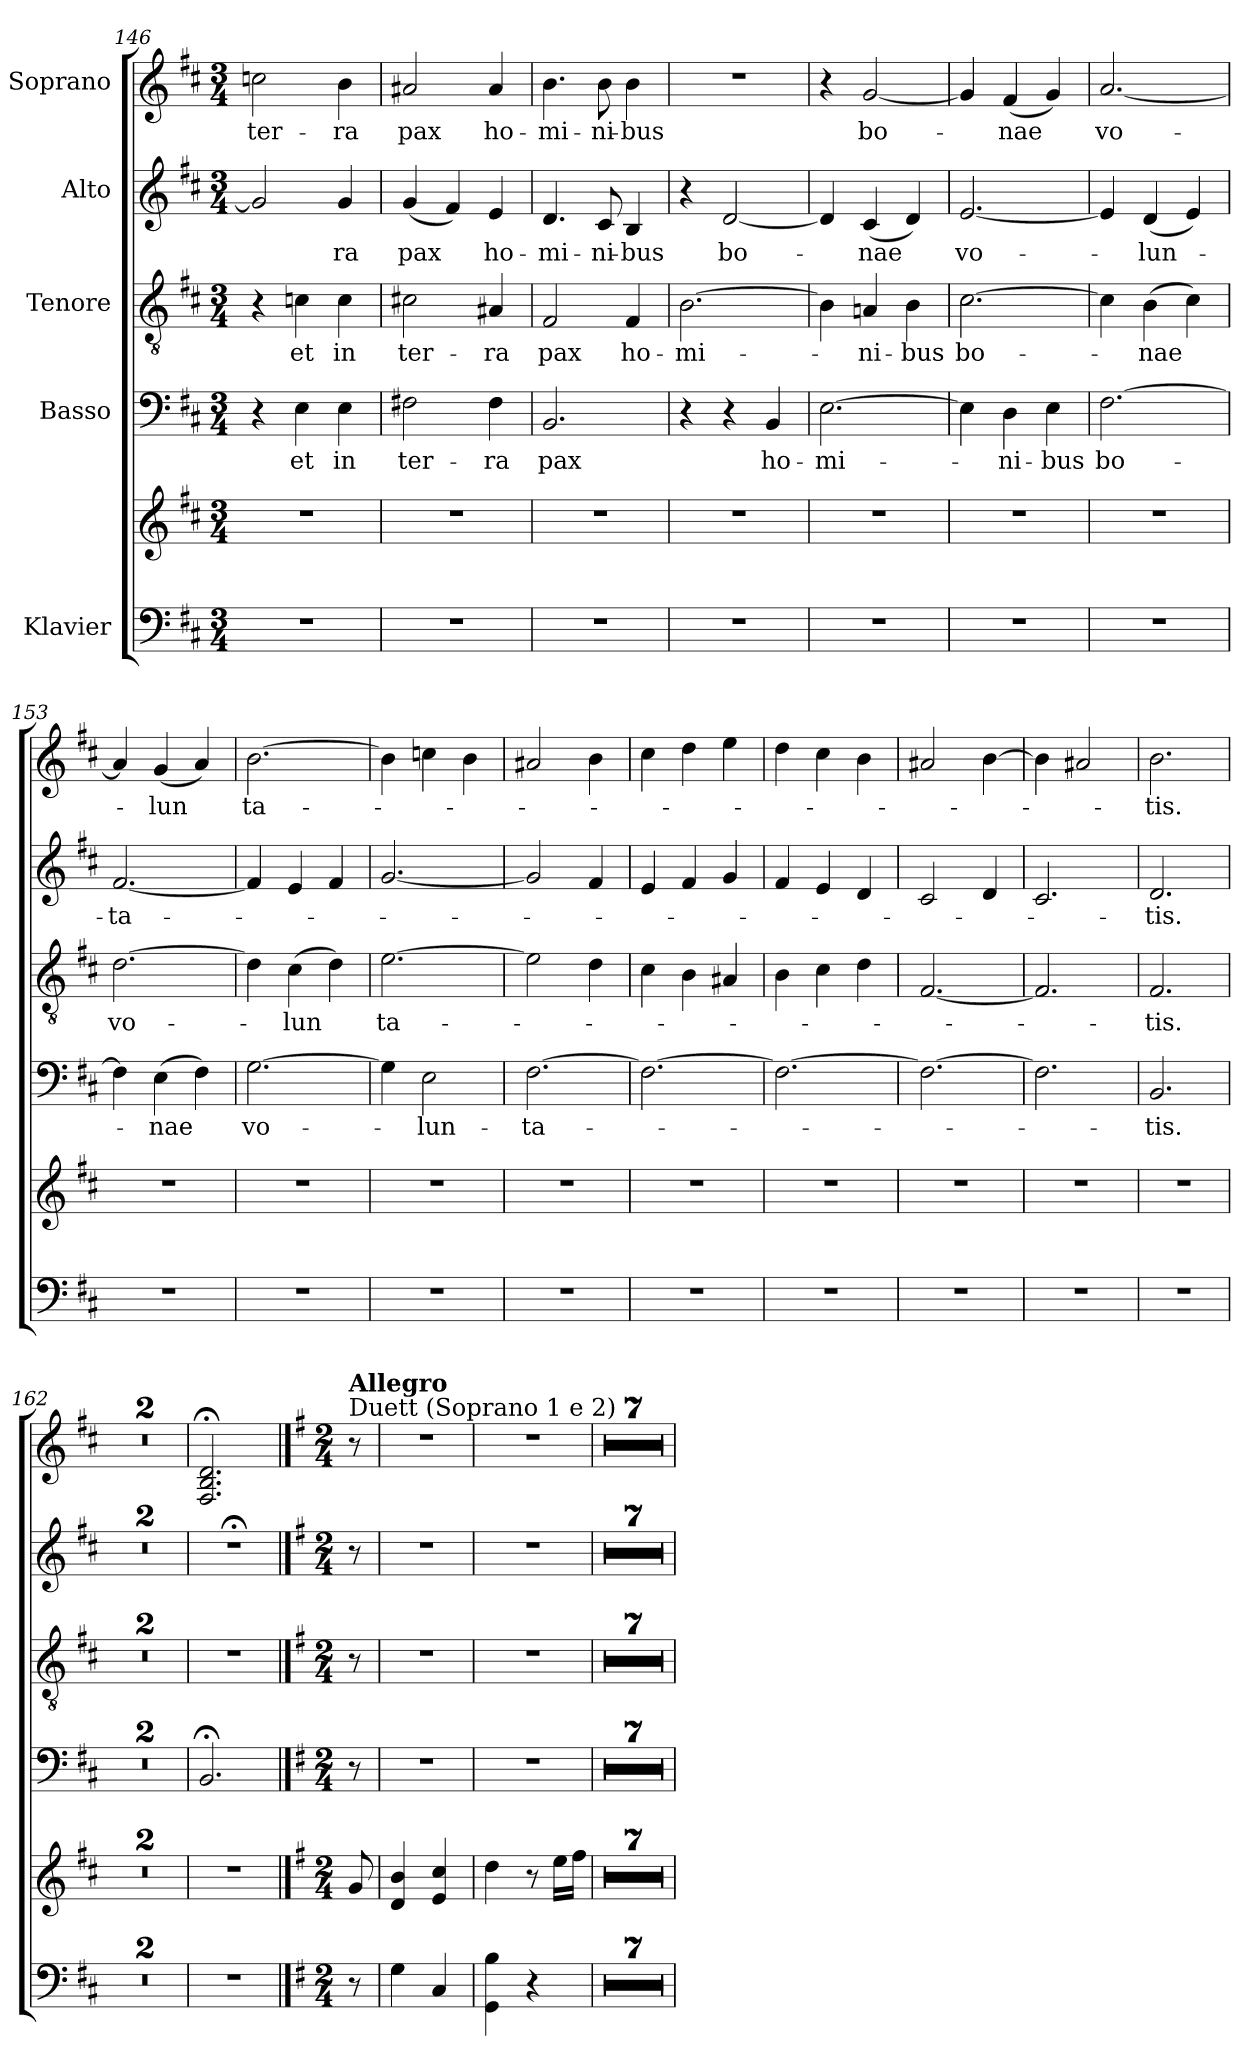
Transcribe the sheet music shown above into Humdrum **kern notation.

**kern	**kern	**kern	**text	**kern	**text	**kern	**text	**kern	**text
*part5	*part5	*part4	*part4	*part3	*part3	*part2	*part2	*part1	*part1
*staff6	*staff5	*staff4	*staff4	*staff3	*staff3	*staff2	*staff2	*staff1	*staff1
*I"Klavier	*	*I"Basso	*	*I"Tenore	*	*I"Alto	*	*I"Soprano	*
*clefF4	*clefG2	*clefF4	*	*clefGv2	*	*clefG2	*	*clefG2	*
*k[f#c#]	*k[f#c#]	*k[f#c#]	*	*k[f#c#]	*	*k[f#c#]	*	*k[f#c#]	*
*M3/4	*M3/4	*M3/4	*	*M3/4	*	*M3/4	*	*M3/4	*
=146	=146	=146	=146	=146	=146	=146	=146	=146	=146
!	!	!	!	!	!	!	!	!	!LO:LY:b
2.r	2.r	4r	.	4r	.	2g/]	.	2ccn\	ter-
!	!	!	!LO:LY:b	!	!LO:LY:b	!	!	!	!
.	.	4E\	et	4cn\	et	.	.	.	.
!	!	!	!LO:LY:b	!	!LO:LY:b	!	!LO:LY:b	!	!LO:LY:b
.	.	4E\	in	4c\	in	4g/	-ra	4b\	-ra
!!LO:LB:g=z
=147	=147	=147	=147	=147	=147	=147	=147	=147	=147
!	!	!	!LO:LY:b	!	!LO:LY:b	!	!LO:LY:b	!	!LO:LY:b
2.r	2.r	2F#X\	ter-	2c#X\	ter-	(4g/	pax	2a#X/	pax
.	.	.	.	.	.	4f#/)	.	.	.
!	!	!	!LO:LY:b	!	!LO:LY:b	!	!LO:LY:b	!	!LO:LY:b
.	.	4F#\	-ra	4A#X/	-ra	4e/	ho-	4a#/	ho-
=148	=148	=148	=148	=148	=148	=148	=148	=148	=148
!	!	!	!LO:LY:b	!	!LO:LY:b	!	!LO:LY:b	!	!LO:LY:b
2.r	2.r	2.BB/	pax	2F#/	pax	4.d/	-mi-	4.b\	-mi-
!	!	!	!	!	!	!	!LO:LY:b	!	!LO:LY:b
.	.	.	.	.	.	8c#/	-ni-	8b\	-ni-
!	!	!	!	!	!LO:LY:b	!	!LO:LY:b	!	!LO:LY:b
.	.	.	.	4F#/	ho-	4B/	-bus	4b\	-bus
=149	=149	=149	=149	=149	=149	=149	=149	=149	=149
!	!	!	!	!	!LO:LY:b	!	!	!	!
2.r	2.r	4r	.	[2.B\	-mi-	4r	.	2.r	.
!	!	!	!	!	!	!	!LO:LY:b	!	!
.	.	4r	.	.	.	[2d/	bo-	.	.
!	!	!	!LO:LY:b	!	!	!	!	!	!
.	.	4BB/	ho-	.	.	.	.	.	.
=150	=150	=150	=150	=150	=150	=150	=150	=150	=150
!	!	!	!LO:LY:b	!	!	!	!	!	!
2.r	2.r	[2.E\	-mi-	4B\]	.	4d/]	.	4r	.
!	!	!	!	!	!LO:LY:b	!	!LO:LY:b	!	!LO:LY:b
.	.	.	.	4An/	-ni-	(4c#/	-nae	[2g/	bo-
!	!	!	!	!	!LO:LY:b	!	!	!	!
.	.	.	.	4B\	-bus	4d/)	.	.	.
=151	=151	=151	=151	=151	=151	=151	=151	=151	=151
!	!	!	!	!	!LO:LY:b	!	!LO:LY:b	!	!
2.r	2.r	4E\]	.	[2.c#\	bo-	[2.e/	vo-	4g/]	.
!	!	!	!LO:LY:b	!	!	!	!	!	!LO:LY:b
.	.	4D\	-ni-	.	.	.	.	(4f#/	-nae
!	!	!	!LO:LY:b	!	!	!	!	!	!
.	.	4E\	-bus	.	.	.	.	4g/)	.
=152	=152	=152	=152	=152	=152	=152	=152	=152	=152
!	!	!	!LO:LY:b	!	!	!	!	!	!LO:LY:b
2.r	2.r	[2.F#\	bo-	4c#\]	.	4e/]	.	[2.a/	vo-
!	!	!	!	!	!LO:LY:b	!	!LO:LY:b	!	!
.	.	.	.	(4B\	-nae	(4d/	-lun-	.	.
.	.	.	.	4c#\)	.	4e/)	.	.	.
=153	=153	=153	=153	=153	=153	=153	=153	=153	=153
!	!	!	!	!	!LO:LY:b	!	!LO:LY:b	!	!
2.r	2.r	4F#\]	.	[2.d\	vo-	[2.f#/	-ta-	4a/]	.
!	!	!	!LO:LY:b	!	!	!	!	!	!LO:LY:b
.	.	(4E\	-nae	.	.	.	.	(4g/	-lun
.	.	4F#\)	.	.	.	.	.	4a/)	.
!!LO:LB:g=z
=154	=154	=154	=154	=154	=154	=154	=154	=154	=154
!	!	!	!LO:LY:b	!	!	!	!	!	!LO:LY:b
2.r	2.r	[2.G\	vo-	4d\]	.	4f#/]	.	[2.b\	ta-
!	!	!	!	!	!LO:LY:b	!	!	!	!
.	.	.	.	(4c#\	-lun	4e/	.	.	.
.	.	.	.	4d\)	.	4f#/	.	.	.
=155	=155	=155	=155	=155	=155	=155	=155	=155	=155
!	!	!	!	!	!LO:LY:b	!	!	!	!
2.r	2.r	4G\]	.	[2.e\	ta-	[2.g/	.	4b\]	.
!	!	!	!LO:LY:b	!	!	!	!	!	!
.	.	2E\	-lun-	.	.	.	.	4ccn\	.
.	.	.	.	.	.	.	.	4b\	.
=156	=156	=156	=156	=156	=156	=156	=156	=156	=156
!	!	!	!LO:LY:b	!	!	!	!	!	!
2.r	2.r	[2.F#\	-ta-	2e\]	.	2g/]	.	2a#X/	.
.	.	.	.	4d\	.	4f#/	.	4b\	.
=157	=157	=157	=157	=157	=157	=157	=157	=157	=157
2.r	2.r	2.F#\_	.	4c#\	.	4e/	.	4cc#\	.
.	.	.	.	4B\	.	4f#/	.	4dd\	.
.	.	.	.	4A#X/	.	4g/	.	4ee\	.
=158	=158	=158	=158	=158	=158	=158	=158	=158	=158
2.r	2.r	2.F#\_	.	4B\	.	4f#/	.	4dd\	.
.	.	.	.	4c#\	.	4e/	.	4cc#\	.
.	.	.	.	4d\	.	4d/	.	4b\	.
=159	=159	=159	=159	=159	=159	=159	=159	=159	=159
2.r	2.r	2.F#\_	.	[2.F#/	.	2c#/	.	2a#X/	.
.	.	.	.	.	.	4d/	.	[4b\	.
=160	=160	=160	=160	=160	=160	=160	=160	=160	=160
2.r	2.r	2.F#\]	.	2.F#/]	.	2.c#/	.	4b\]	.
.	.	.	.	.	.	.	.	2a#X/	.
=161	=161	=161	=161	=161	=161	=161	=161	=161	=161
!	!	!	!LO:LY:b	!	!LO:LY:b	!	!LO:LY:b	!	!LO:LY:b
2.r	2.r	2.BB/	-tis.	2.F#/	-tis.	2.d/	-tis.	2.b\	-tis.
=162	=162	=162	=162	=162	=162	=162	=162	=162	=162
2.r	2.r	2.r	.	2.r	.	2.r	.	2.r	.
=163	=163	=163	=163	=163	=163	=163	=163	=163	=163
2.r	2.r	2.r	.	2.r	.	2.r	.	2.r	.
=164	=164	=164	=164	=164	=164	=164	=164	=164	=164
2.r	2.r	2.BB;</	.	2.r	.	2.r;<	.	2.F#/;< 2.B/;< 2.d/;<	.
!!LO:PB:g=z
==165	==165	==165	==165	==165	==165	==165	==165	==165	==165
*k[f#]	*k[f#]	*k[f#]	*	*k[f#]	*	*k[f#]	*	*k[f#]	*
*M2/4	*M2/4	*M2/4	*	*M2/4	*	*M2/4	*	*M2/4	*
!	!	!	!	!	!	!	!	!LO:TX:a:t=Duett (Soprano 1 e 2)	!
!	!	!	!	!	!	!	!	!LO:TX:a:B:t=Allegro	!
8r	8g/	8r	.	8r	.	8r	.	8r	.
=166	=166	=166	=166	=166	=166	=166	=166	=166	=166
4G\	4d/ 4b/	2r	.	2r	.	2r	.	2r	.
4C/	4e/ 4cc/	.	.	.	.	.	.	.	.
=167	=167	=167	=167	=167	=167	=167	=167	=167	=167
4GG\ 4B\	4dd\	2r	.	2r	.	2r	.	2r	.
4r	8r	.	.	.	.	.	.	.	.
.	16ee\LL	.	.	.	.	.	.	.	.
.	16ff#\JJ	.	.	.	.	.	.	.	.
=168	=168	=168	=168	=168	=168	=168	=168	=168	=168
2r	2r	2r	.	2r	.	2r	.	2r	.
=169	=169	=169	=169	=169	=169	=169	=169	=169	=169
2r	2r	2r	.	2r	.	2r	.	2r	.
=170	=170	=170	=170	=170	=170	=170	=170	=170	=170
2r	2r	2r	.	2r	.	2r	.	2r	.
=171	=171	=171	=171	=171	=171	=171	=171	=171	=171
2r	2r	2r	.	2r	.	2r	.	2r	.
=172	=172	=172	=172	=172	=172	=172	=172	=172	=172
2r	2r	2r	.	2r	.	2r	.	2r	.
=173	=173	=173	=173	=173	=173	=173	=173	=173	=173
2r	2r	2r	.	2r	.	2r	.	2r	.
=174	=174	=174	=174	=174	=174	=174	=174	=174	=174
2r	2r	2r	.	2r	.	2r	.	2r	.
=	=	=	=	=	=	=	=	=	=
*-	*-	*-	*-	*-	*-	*-	*-	*-	*-
